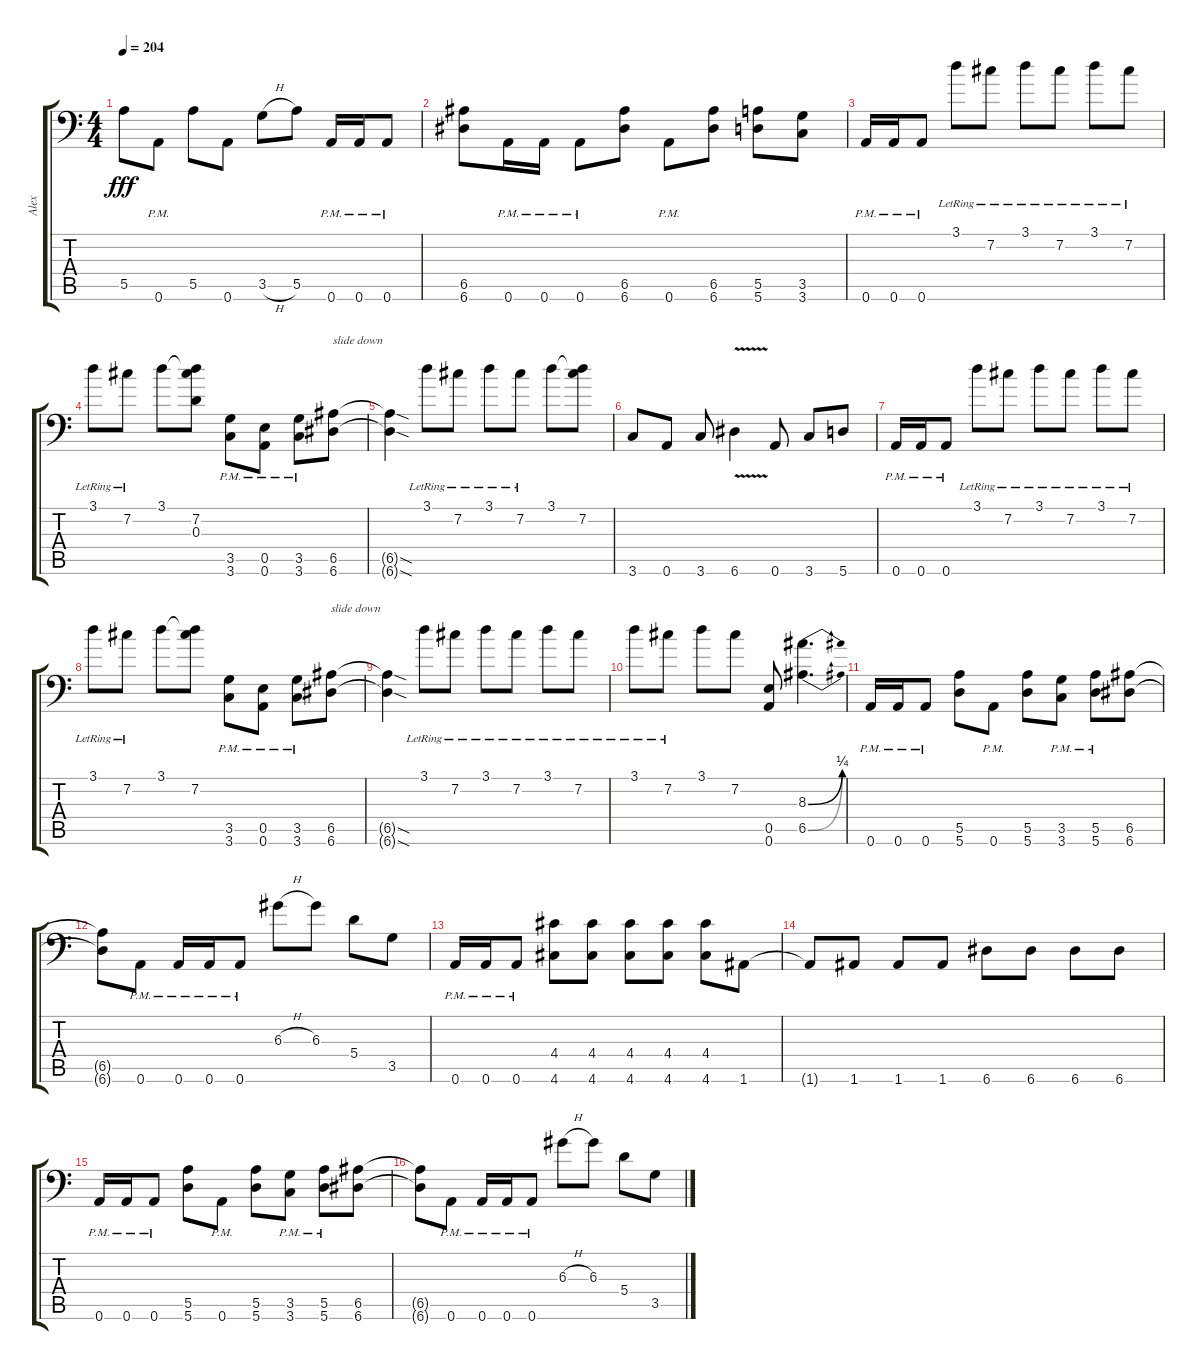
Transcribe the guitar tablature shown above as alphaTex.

\track ("Alex" "Alex") {instrument distortionguitar}
\staff {score tabs}
\tuning (B3 Gb3 D3 A2 E2 A1) {hide}
\ts (4 4)
\tempo 204
\clef f4
\ks c
5.5{t}.8{dy fff} 0.6{pm}.8 5.5.8 0.6.8 3.5{h}.8 5.5.8 0.6{pm}.16 0.6{pm}.16 0.6{pm}.8 |
(6.5 6.6).8 0.6{pm}.16 0.6{pm}.16 0.6{pm}.8 (6.5 6.6).8 0.6{pm}.8 (6.5 6.6).8 (5.5 5.6).8 (3.5 3.6).8 |
0.6{pm}.16 0.6{pm}.16 0.6{pm}.8 3.1{lr}.8 7.2{lr}.8 3.1{lr}.8 7.2{lr}.8 3.1{lr}.8 7.2{lr}.8 |
3.1{lr}.8 7.2{lr}.8 3.1.8 (3.1{t} 7.2 0.3).8 (3.5{pm} 3.6{pm}).8 (0.5{pm} 0.6{pm}).8 (3.5{pm} 3.6{pm}).8 (6.5 6.6).8{txt "slide down"} |
(6.5{sod t} 6.6{sod t}).4 3.1{lr}.8 7.2{lr}.8 3.1{lr}.8 7.2{lr}.8 3.1.8 (3.1{t} 7.2).8 |
3.6.8 0.6.8 3.6.8 6.6{v}.4 0.6.8 3.6.8 5.6.8 |
0.6{pm}.16 0.6{pm}.16 0.6{pm}.8 3.1{lr}.8 7.2{lr}.8 3.1{lr}.8 7.2{lr}.8 3.1{lr}.8 7.2{lr}.8 |
3.1{lr}.8 7.2{lr}.8 3.1.8 (3.1{t} 7.2).8 (3.5{pm} 3.6{pm}).8 (0.5{pm} 0.6{pm}).8 (3.5{pm} 3.6{pm}).8 (6.5 6.6).8{txt "slide down"} |
(6.5{sod t} 6.6{sod t}).4 3.1{lr}.8 7.2{lr}.8 3.1{lr}.8 7.2{lr}.8 3.1{lr}.8 7.2{lr}.8 |
3.1{lr}.8 7.2{lr}.8 3.1.8 7.2.8 (0.5 0.6).8 (8.3{be (bend 0 0 60 1)} 6.5{be (bend 0 0 60 1)}).4{d} |
0.6{pm}.16 0.6{pm}.16 0.6{pm}.8 (5.5 5.6).8 0.6{pm}.8 (5.5 5.6).8 (3.5{pm} 3.6{pm}).8 (5.5{pm} 5.6{pm}).8 (6.5 6.6).8 |
(6.5{t} 6.6{t}).8 0.6{pm}.8 0.6{pm}.16 0.6{pm}.16 0.6{pm}.8 6.3{h}.8 6.3.8 5.4.8 3.5.8 |
0.6{pm}.16 0.6{pm}.16 0.6{pm}.8 (4.4 4.6).8 (4.4 4.6).8 (4.4 4.6).8 (4.4 4.6).8 (4.4 4.6).8 1.6.8 |
1.6{t}.8 1.6.8 1.6.8 1.6.8 6.6.8 6.6.8 6.6.8 6.6.8 |
0.6{pm}.16 0.6{pm}.16 0.6{pm}.8 (5.5 5.6).8 0.6{pm}.8 (5.5 5.6).8 (3.5{pm} 3.6{pm}).8 (5.5{pm} 5.6{pm}).8 (6.5 6.6).8 |
(6.5{t} 6.6{t}).8 0.6{pm}.8 0.6{pm}.16 0.6{pm}.16 0.6{pm}.8 6.3{h}.8 6.3.8 5.4.8 3.5.8
